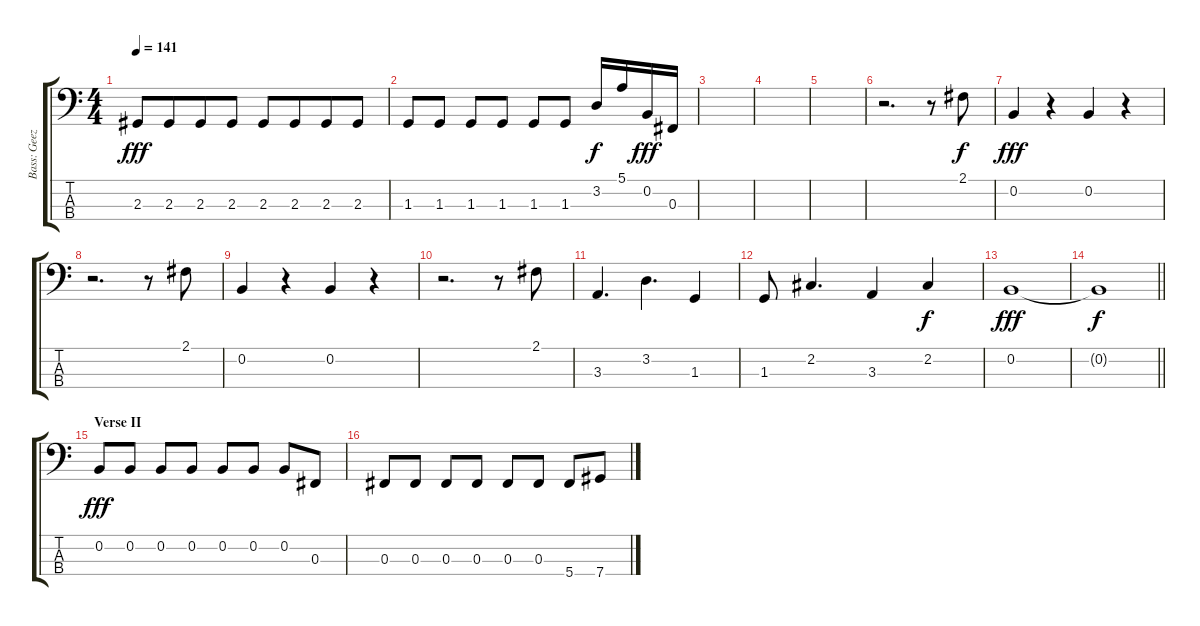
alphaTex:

\track ("Bass: Geezer" "Bass: Geez") {instrument electricbassfinger}
\staff {score tabs}
\tuning (E2 B1 Gb1 Db1) {hide}
\ts (4 4)
\tempo 141
\clef f4
\ks c
2.3.8{dy fff} 2.3.8{beam merge} 2.3.8 2.3.8 2.3.8 2.3.8{beam merge} 2.3.8 2.3.8 |
1.3.8 1.3.8 1.3.8 1.3.8 1.3.8 1.3.8 3.2.16{dy f} 5.1.16 0.2.16{dy fff} 0.3.16 |
|
|
|
r.2{d} r.8 2.1.8{dy f} |
0.2.4{dy fff} r.4 0.2.4 r.4 |
r.2{d} r.8 2.1.8 |
0.2.4 r.4 0.2.4 r.4 |
r.2{d} r.8 2.1.8 |
3.3.4{d} 3.2.4{d} 1.3.4 |
1.3.8 2.2.4{d} 3.3.4 2.2.4{dy f} |
0.2.1{dy fff} |
\barLineRight lightlight
0.2{t}.1{dy f} |
\section ("" "Verse II")
0.2.8{dy fff} 0.2.8 0.2.8 0.2.8 0.2.8 0.2.8 0.2.8 0.3.8 |
0.3.8 0.3.8 0.3.8 0.3.8 0.3.8 0.3.8 5.4.8 7.4.8
